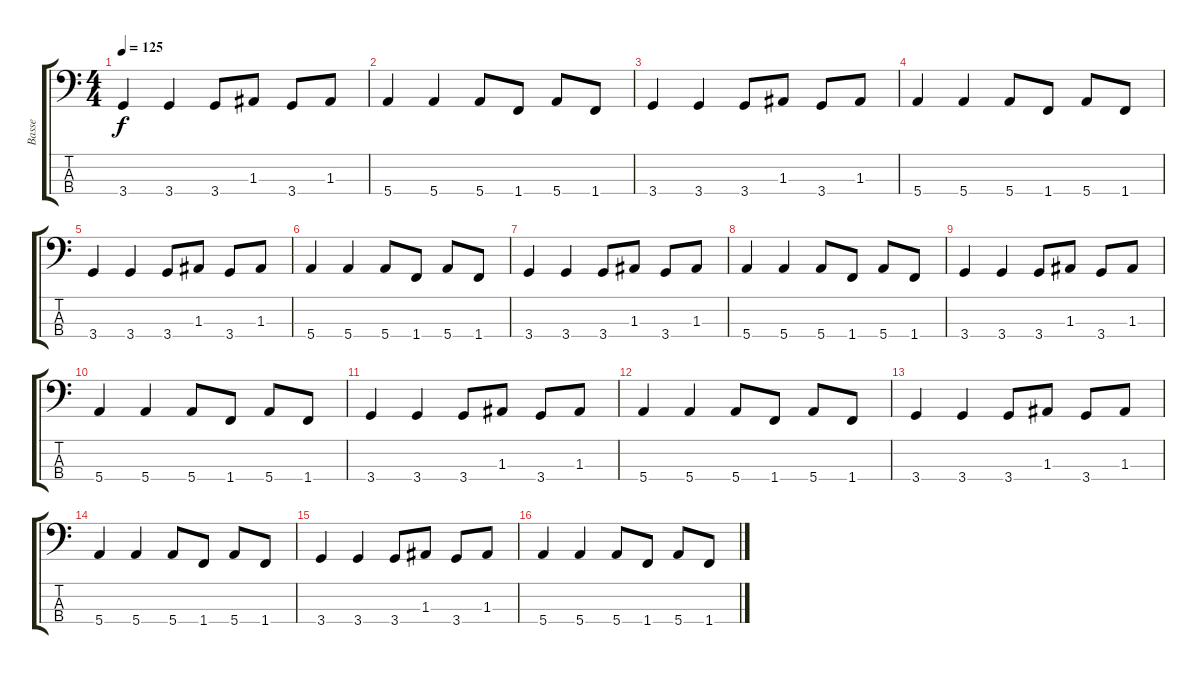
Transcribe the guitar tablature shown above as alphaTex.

\track ("Basse" "Basse") {instrument electricbassfinger}
\staff {score tabs}
\tuning (G2 D2 A1 E1) {hide}
\ts (4 4)
\tempo 125
\clef f4
\ks c
3.4.4{dy f} 3.4.4 3.4.8 1.3.8 3.4.8 1.3.8 |
5.4.4 5.4.4 5.4.8 1.4.8 5.4.8 1.4.8 |
3.4.4 3.4.4 3.4.8 1.3.8 3.4.8 1.3.8 |
5.4.4 5.4.4 5.4.8 1.4.8 5.4.8 1.4.8 |
3.4.4 3.4.4 3.4.8 1.3.8 3.4.8 1.3.8 |
5.4.4 5.4.4 5.4.8 1.4.8 5.4.8 1.4.8 |
3.4.4 3.4.4 3.4.8 1.3.8 3.4.8 1.3.8 |
5.4.4 5.4.4 5.4.8 1.4.8 5.4.8 1.4.8 |
3.4.4 3.4.4 3.4.8 1.3.8 3.4.8 1.3.8 |
5.4.4 5.4.4 5.4.8 1.4.8 5.4.8 1.4.8 |
3.4.4 3.4.4 3.4.8 1.3.8 3.4.8 1.3.8 |
5.4.4 5.4.4 5.4.8 1.4.8 5.4.8 1.4.8 |
3.4.4 3.4.4 3.4.8 1.3.8 3.4.8 1.3.8 |
5.4.4 5.4.4 5.4.8 1.4.8 5.4.8 1.4.8 |
3.4.4 3.4.4 3.4.8 1.3.8 3.4.8 1.3.8 |
5.4.4 5.4.4 5.4.8 1.4.8 5.4.8 1.4.8
